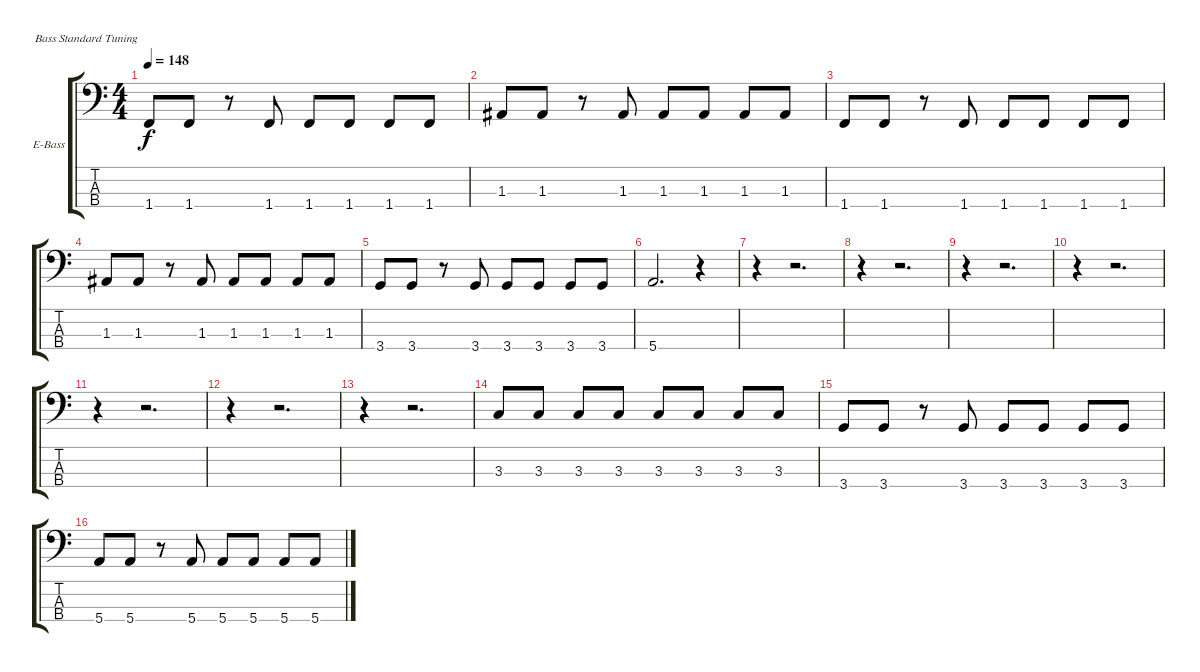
\defaultSystemsLayout 4
\bracketExtendMode groupsimilarinstruments
\firstSystemTrackNameOrientation horizontal
\otherSystemsTrackNameOrientation horizontal
\track ("Лена" "E-Bass") {instrument electricbassfinger}
\staff {score tabs}
\tuning (G2 D2 A1 E1)
\ts (4 4)
\tempo 148
\clef f4
\scale
0.333333
\ks c
1.4.8{dy f} 1.4.8 r.8 1.4.8 1.4.8 1.4.8 1.4.8 1.4.8 |
\scale
0.333333 1.3.8 1.3.8 r.8 1.3.8 1.3.8 1.3.8 1.3.8 1.3.8 |
\scale
0.333333 1.4.8 1.4.8 r.8 1.4.8 1.4.8 1.4.8 1.4.8 1.4.8 |
\scale
0.333333 1.3.8 1.3.8 r.8 1.3.8 1.3.8 1.3.8 1.3.8 1.3.8 |
\scale
0.333333 3.4.8 3.4.8 r.8 3.4.8 3.4.8 3.4.8 3.4.8 3.4.8 |
\scale
0.333333 5.4.2{d} r.4 |
\scale
0.333333 r.4 r.2{d} |
\scale
0.333333 r.4 r.2{d} |
\scale
0.333333 r.4 r.2{d} |
\scale
0.333333 r.4 r.2{d} |
\scale
0.333333 r.4 r.2{d} |
\scale
0.333333 r.4 r.2{d} |
\scale
0.333333 r.4 r.2{d} |
\scale
0.333333 3.3.8 3.3.8 3.3.8 3.3.8 3.3.8 3.3.8 3.3.8 3.3.8 |
\scale
0.333333 3.4.8 3.4.8 r.8 3.4.8 3.4.8 3.4.8 3.4.8 3.4.8 |
5.4.8 5.4.8 r.8 5.4.8 5.4.8 5.4.8 5.4.8 5.4.8
